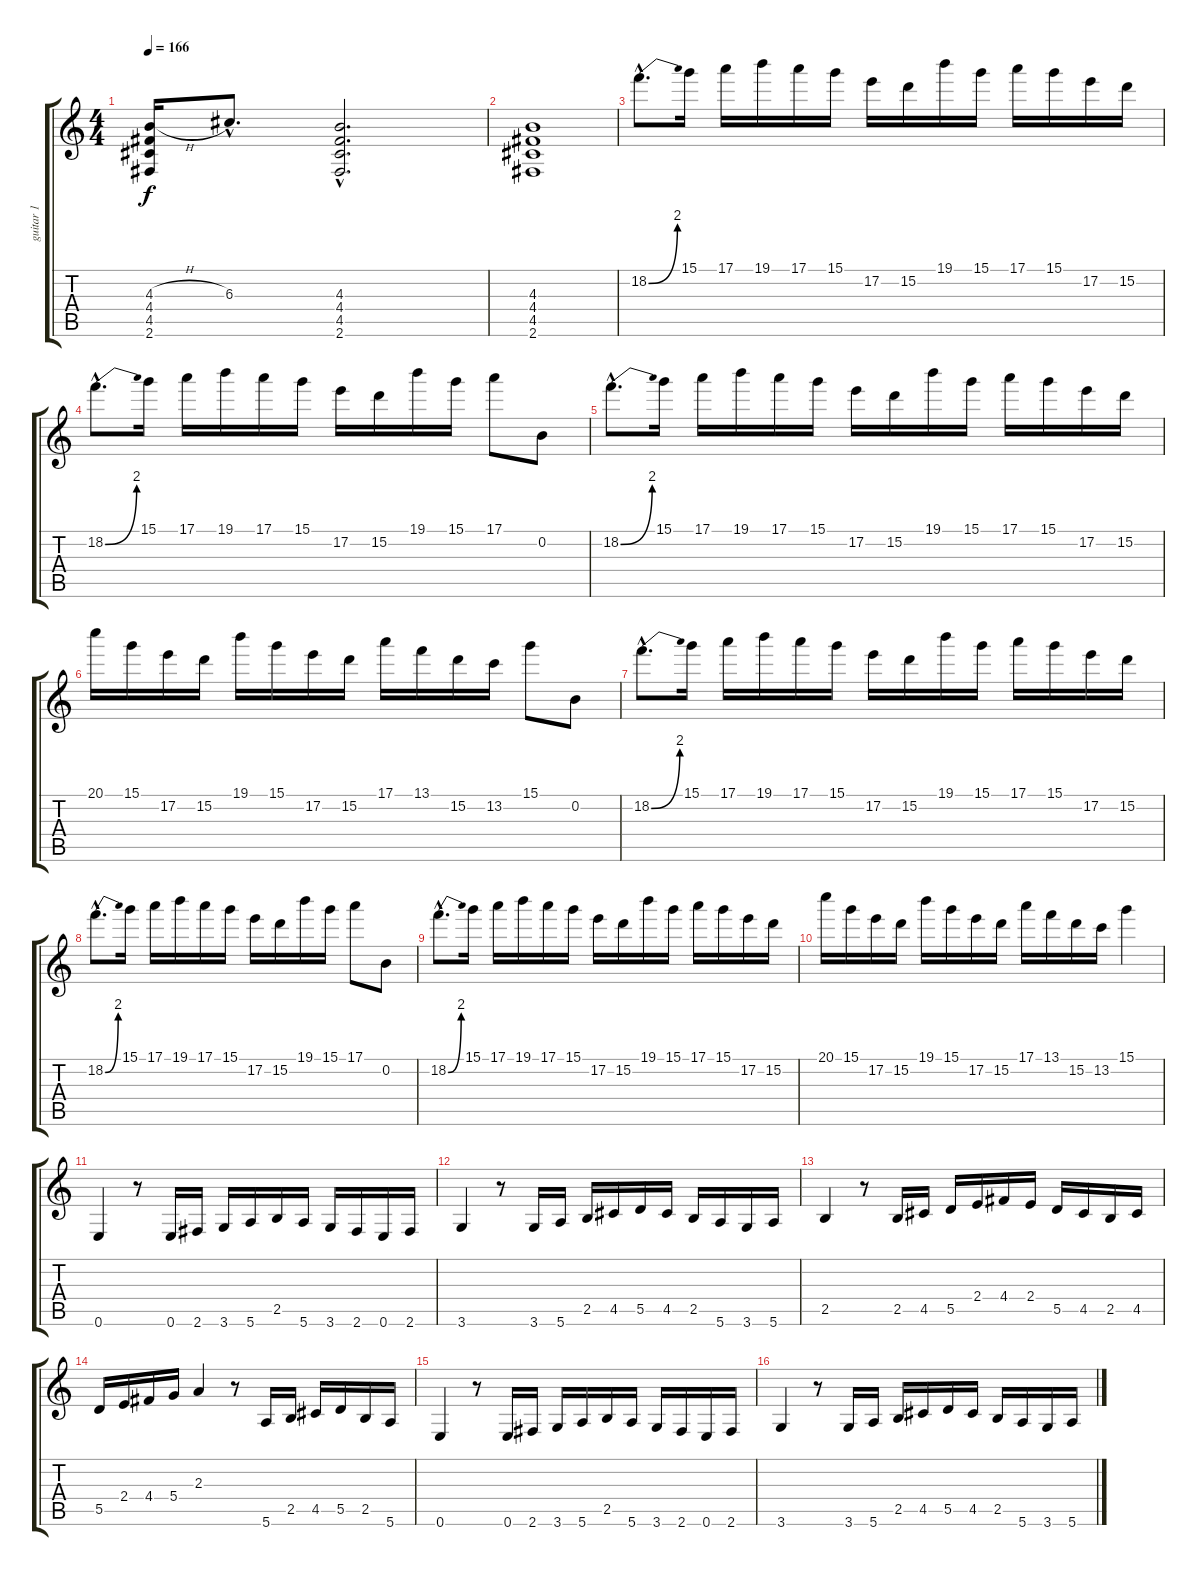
\track ("guitar 1" "guitar 1") {instrument distortionguitar}
\staff {score tabs}
\tuning (E4 B3 G3 D3 A2 E2) {hide}
\ts (4 4)
\tempo 166
\clef g2
\ks c
(4.3{h} 4.4 4.5 2.6).16{dy f} 6.3{hac}.8{d} (4.3{hac} 4.4{hac} 4.5{hac} 2.6{hac}).2{d} |
(4.3 4.4 4.5 2.6).1 |
18.2{be (bend 0 0 60 8) hac}.8{d} 15.1.16 17.1.16 19.1.16 17.1.16 15.1.16 17.2.16 15.2.16 19.1.16 15.1.16 17.1.16 15.1.16 17.2.16 15.2.16 |
18.2{be (bend 0 0 60 8) hac}.8{d} 15.1.16 17.1.16 19.1.16 17.1.16 15.1.16 17.2.16 15.2.16 19.1.16 15.1.16 17.1.8 0.2.8 |
18.2{be (bend 0 0 60 8) hac}.8{d} 15.1.16 17.1.16 19.1.16 17.1.16 15.1.16 17.2.16 15.2.16 19.1.16 15.1.16 17.1.16 15.1.16 17.2.16 15.2.16 |
20.1.16 15.1.16 17.2.16 15.2.16 19.1.16 15.1.16 17.2.16 15.2.16 17.1.16 13.1.16 15.2.16 13.2.16 15.1.8 0.2.8 |
18.2{be (bend 0 0 60 8) hac}.8{d} 15.1.16 17.1.16 19.1.16 17.1.16 15.1.16 17.2.16 15.2.16 19.1.16 15.1.16 17.1.16 15.1.16 17.2.16 15.2.16 |
18.2{be (bend 0 0 60 8) hac}.8{d} 15.1.16 17.1.16 19.1.16 17.1.16 15.1.16 17.2.16 15.2.16 19.1.16 15.1.16 17.1.8 0.2.8 |
18.2{be (bend 0 0 60 8) hac}.8{d} 15.1.16 17.1.16 19.1.16 17.1.16 15.1.16 17.2.16 15.2.16 19.1.16 15.1.16 17.1.16 15.1.16 17.2.16 15.2.16 |
20.1.16 15.1.16 17.2.16 15.2.16 19.1.16 15.1.16 17.2.16 15.2.16 17.1.16 13.1.16 15.2.16 13.2.16 15.1.4 |
0.6.4 r.8 0.6.16 2.6.16 3.6.16 5.6.16 2.5.16 5.6.16 3.6.16 2.6.16 0.6.16 2.6.16 |
3.6.4 r.8 3.6.16 5.6.16 2.5.16 4.5.16 5.5.16 4.5.16 2.5.16 5.6.16 3.6.16 5.6.16 |
2.5.4 r.8 2.5.16 4.5.16 5.5.16 2.4.16 4.4.16 2.4.16 5.5.16 4.5.16 2.5.16 4.5.16 |
5.5.16 2.4.16 4.4.16 5.4.16 2.3.4 r.8 5.6.16 2.5.16 4.5.16 5.5.16 2.5.16 5.6.16 |
0.6.4 r.8 0.6.16 2.6.16 3.6.16 5.6.16 2.5.16 5.6.16 3.6.16 2.6.16 0.6.16 2.6.16 |
3.6.4 r.8 3.6.16 5.6.16 2.5.16 4.5.16 5.5.16 4.5.16 2.5.16 5.6.16 3.6.16 5.6.16
